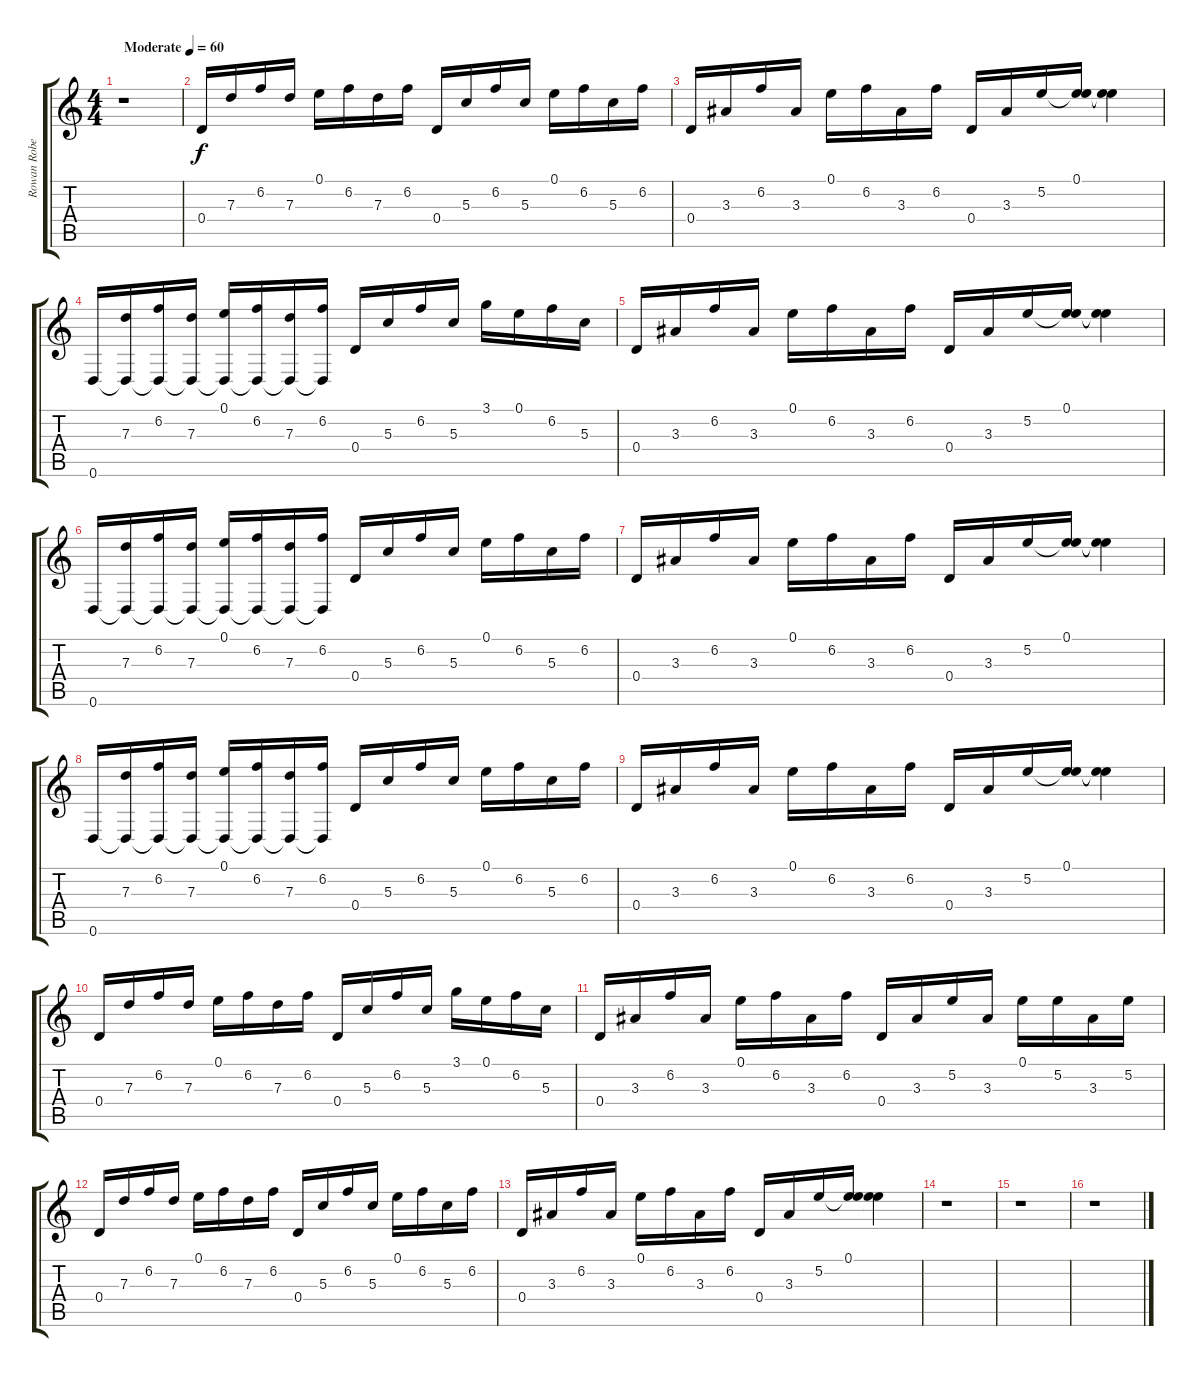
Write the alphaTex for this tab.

\track ("Rowan Robertson II" "Rowan Robe") {instrument acousticguitarnylon}
\staff {score tabs}
\tuning (E4 B3 G3 D3 A2 D2) {hide}
\ts (4 4)
\tempo (60 "Moderate")
\clef g2
\ks c
r.1{dy f instrument acousticguitarnylon} |
0.4.16 7.3.16 6.2.16 7.3.16 0.1.16 6.2.16 7.3.16 6.2.16 0.4.16 5.3.16 6.2.16 5.3.16 0.1.16 6.2.16 5.3.16 6.2.16 |
0.4.16 3.3.16 6.2.16 3.3.16 0.1.16 6.2.16 3.3.16 6.2.16 0.4.16 3.3.16 5.2.16 (0.1 5.2{t}).16 (0.1{t} 5.2{t}).4 |
0.6.16 (7.3 0.6{t}).16 (6.2 0.6{t}).16 (7.3 0.6{t}).16 (0.1 0.6{t}).16 (6.2 0.6{t}).16 (7.3 0.6{t}).16 (6.2 0.6{t}).16 0.4.16 5.3.16 6.2.16 5.3.16 3.1.16 0.1.16 6.2.16 5.3.16 |
0.4.16 3.3.16 6.2.16 3.3.16 0.1.16 6.2.16 3.3.16 6.2.16 0.4.16 3.3.16 5.2.16 (0.1 5.2{t}).16 (0.1{t} 5.2{t}).4 |
0.6.16 (7.3 0.6{t}).16 (6.2 0.6{t}).16 (7.3 0.6{t}).16 (0.1 0.6{t}).16 (6.2 0.6{t}).16 (7.3 0.6{t}).16 (6.2 0.6{t}).16 0.4.16 5.3.16 6.2.16 5.3.16 0.1.16 6.2.16 5.3.16 6.2.16 |
0.4.16 3.3.16 6.2.16 3.3.16 0.1.16 6.2.16 3.3.16 6.2.16 0.4.16 3.3.16 5.2.16 (0.1 5.2{t}).16 (0.1{t} 5.2{t}).4 |
0.6.16 (7.3 0.6{t}).16 (6.2 0.6{t}).16 (7.3 0.6{t}).16 (0.1 0.6{t}).16 (6.2 0.6{t}).16 (7.3 0.6{t}).16 (6.2 0.6{t}).16 0.4.16 5.3.16 6.2.16 5.3.16 0.1.16 6.2.16 5.3.16 6.2.16 |
0.4.16 3.3.16 6.2.16 3.3.16 0.1.16 6.2.16 3.3.16 6.2.16 0.4.16 3.3.16 5.2.16 (0.1 5.2{t}).16 (0.1{t} 5.2{t}).4 |
0.4.16 7.3.16 6.2.16 7.3.16 0.1.16 6.2.16 7.3.16 6.2.16 0.4.16 5.3.16 6.2.16 5.3.16 3.1.16 0.1.16 6.2.16 5.3.16 |
0.4.16 3.3.16 6.2.16 3.3.16 0.1.16 6.2.16 3.3.16 6.2.16 0.4.16 3.3.16 5.2.16 3.3.16 0.1.16 5.2.16 3.3.16 5.2.16 |
0.4.16 7.3.16 6.2.16 7.3.16 0.1.16 6.2.16 7.3.16 6.2.16 0.4.16 5.3.16 6.2.16 5.3.16 0.1.16 6.2.16 5.3.16 6.2.16 |
0.4.16 3.3.16 6.2.16 3.3.16 0.1.16 6.2.16 3.3.16 6.2.16 0.4.16 3.3.16 5.2.16 (0.1 5.2{t}).16 (0.1{t} 5.2{t}).4 |
r.1 |
r.1 |
r.1
